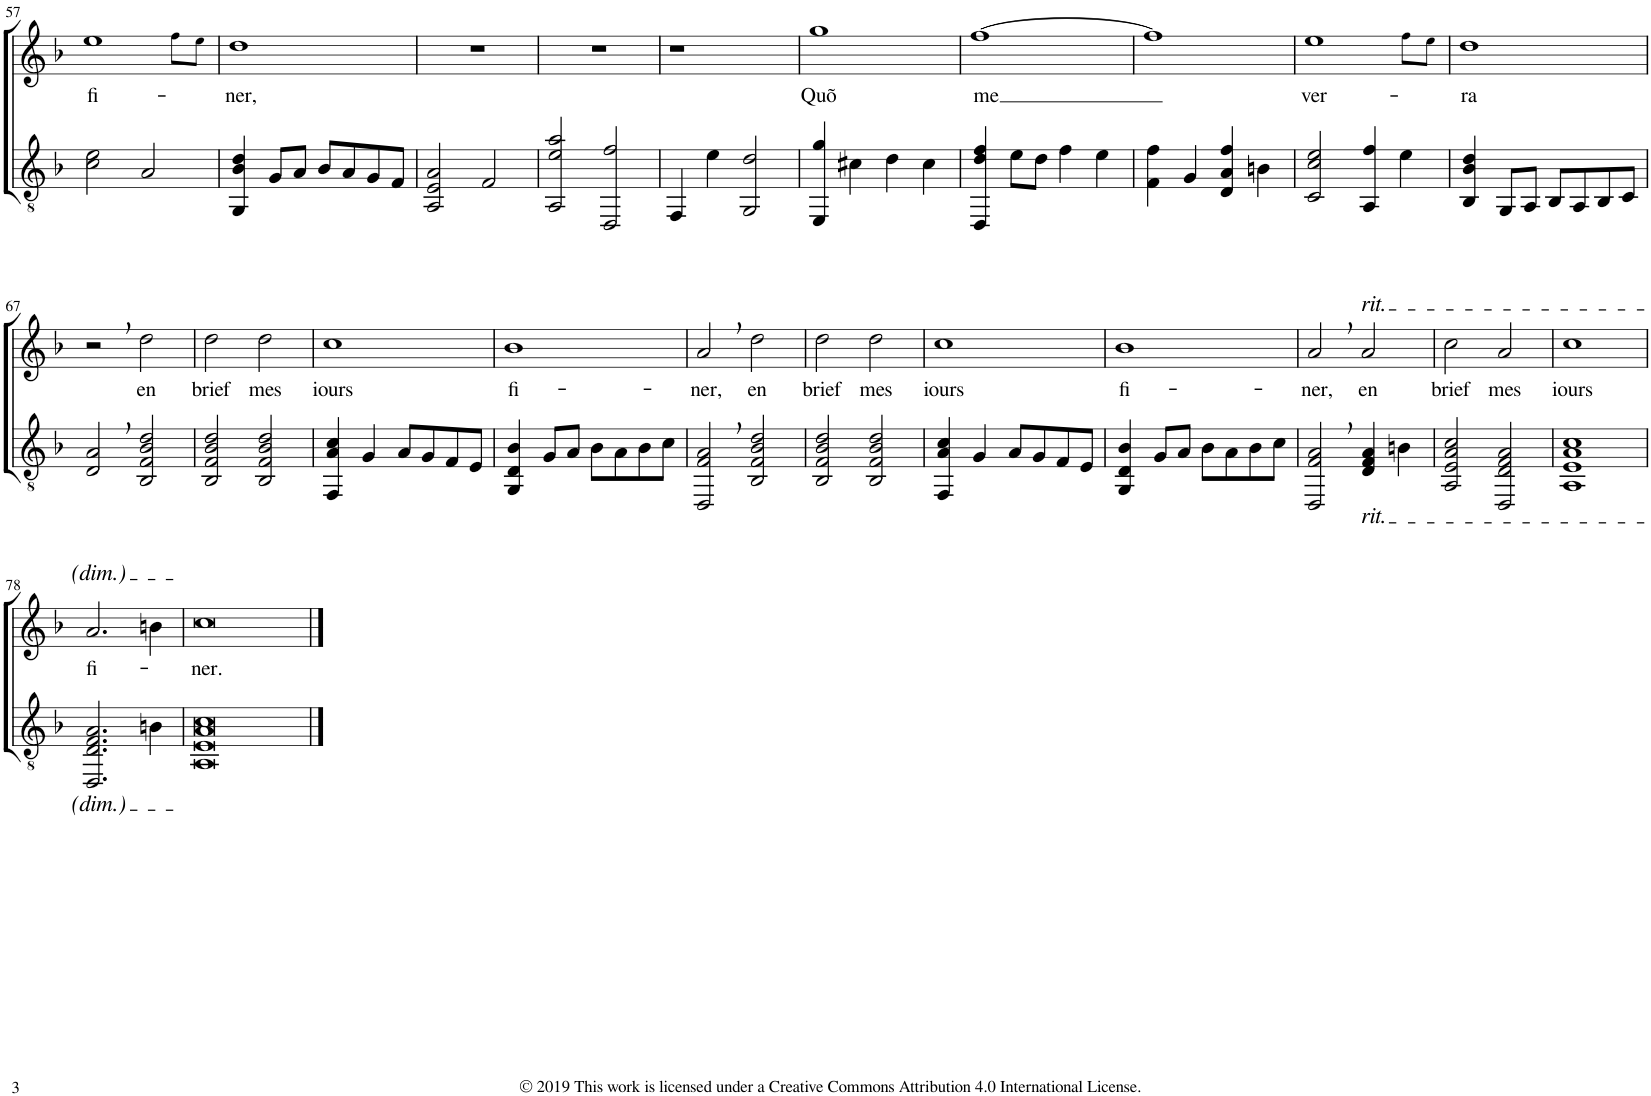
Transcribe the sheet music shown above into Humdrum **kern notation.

**kern	**kern	**text
*part2	*part1	*part1
*staff2	*staff1	*staff1
*I"Liuto	*I"Soprano	*
!!LO:PB:g=z
*clefGv2	*clefG2	*
*k[b-]	*k[b-]	*
*M2/2	*M2/2	*
*met(c|)	*met(c|)	*
=57	=57	=57
!	!	!LO:LY:b
*	*^	*
2c\ 2e\	1ee	2.ryy	fi-
2A/	.	.	.
.	.	8ff!\L	.
.	.	8ee!\J	.
=58	=58	=58	=58
!	!	!	!LO:LY:b
*	*v	*v	*
4GG/ 4B-/ 4d/	1dd	-ner,
8G/L	.	.
8A/J	.	.
8B-/L	.	.
8A/	.	.
8G/	.	.
8F/J	.	.
=59	=59	=59
2AA/ 2E/ 2A/	1r	.
2F/	.	.
=60	=60	=60
2AA/ 2e/ 2a/	1r	.
2DD/ 2f/	.	.
=61	=61	=61
4FF/	1r	.
4e\	.	.
2GG/ 2d/	.	.
=62	=62	=62
!	!	!LO:LY:b
4EE/ 4g/	1gg	Quõ
4c#X\	.	.
4d\	.	.
4c#\	.	.
=63	=63	=63
!	!	!LO:LY:b
4DD/ 4d/ 4f/	[1ff	me
8e\L	.	.
8d\J	.	.
4f\	.	.
4e\	.	.
=64	=64	=64
4F\ 4f\	1ff]	.
4G/	.	.
4D/ 4A/ 4f/	.	.
4Bn\	.	.
=65	=65	=65
!	!	!LO:LY:b
*	*^	*
2C/ 2c/ 2e/	1ee	2.ryy	ver-
4AA/ 4f/	.	.	.
4e\	.	8ff!\L	.
.	.	8ee!\J	.
=66	=66	=66	=66
!	!	!	!LO:LY:b
*	*v	*v	*
4BB-/ 4B-/ 4d/	1dd	-ra
8GG/L	.	.
8AA/J	.	.
8BB-/L	.	.
8AA/	.	.
8BB-/	.	.
8C/J	.	.
!!LO:LB:g=z
=67	=67	=67
2D/, 2A/,	2r	.
!	!	!LO:LY:b
2BB-/ 2F/ 2B-/ 2d/	2dd\	en
=68	=68	=68
!	!	!LO:LY:b
2BB-/ 2F/ 2B-/ 2d/	2dd\	brief
!	!	!LO:LY:b
2BB-/ 2F/ 2B-/ 2d/	2dd\	mes
=69	=69	=69
!	!	!LO:LY:b
4FF/ 4A/ 4c/	1cc	iours
4G/	.	.
8A/L	.	.
8G/	.	.
8F/	.	.
8E/J	.	.
=70	=70	=70
!	!	!LO:LY:b
4GG/ 4D/ 4B-/	1b-	fi-
8G/L	.	.
8A/J	.	.
8B-\L	.	.
8A\	.	.
8B-\	.	.
8c\J	.	.
=71	=71	=71
!	!	!LO:LY:b
2DD/, 2F/, 2A/,	2a,/	-ner,
!	!	!LO:LY:b
2BB-/ 2F/ 2B-/ 2d/	2dd\	en
=72	=72	=72
!	!	!LO:LY:b
2BB-/ 2F/ 2B-/ 2d/	2dd\	brief
!	!	!LO:LY:b
2BB-/ 2F/ 2B-/ 2d/	2dd\	mes
=73	=73	=73
!	!	!LO:LY:b
4FF/ 4A/ 4c/	1cc	iours
4G/	.	.
8A/L	.	.
8G/	.	.
8F/	.	.
8E/J	.	.
=74	=74	=74
!	!	!LO:LY:b
4GG/ 4D/ 4B-/	1b-	fi-
8G/L	.	.
8A/J	.	.
8B-\L	.	.
8A\	.	.
8B-\	.	.
8c\J	.	.
=75	=75	=75
!	!	!LO:LY:b
2DD/, 2F/, 2A/,	2a,/	-ner,
!	!LO:TX:a:i:t=rit.	!
!LO:TX:b:i:t=rit.	!	!
!	!	!LO:LY:b
4D/ 4F/ 4A/	2a/	en
4Bn\	.	.
=76	=76	=76
!	!	!LO:LY:b
2AA/ 2E/ 2A/ 2c/	2cc\	brief
!	!	!LO:LY:b
2DD/ 2D/ 2F/ 2A/	2a/	mes
=77	=77	=77
!	!	!LO:LY:b
1AA 1E 1A 1c	1cc	iours
!!LO:LB:g=z
=78	=78	=78
!	!	!LO:LY:b
2.DD/ 2.D/ 2.F/ 2.A/	2.a/	fi-
4Bn\	4bn\	.
=79	=79	=79
!	!	!LO:LY:b
[1AA [1E [1A [1c	[1cc	-ner.
1ryy	1ryy	.
==80	==80	==80
1AA] 1E] 1A] 1c]	1cc]	.
=	=	=
*-	*-	*-
